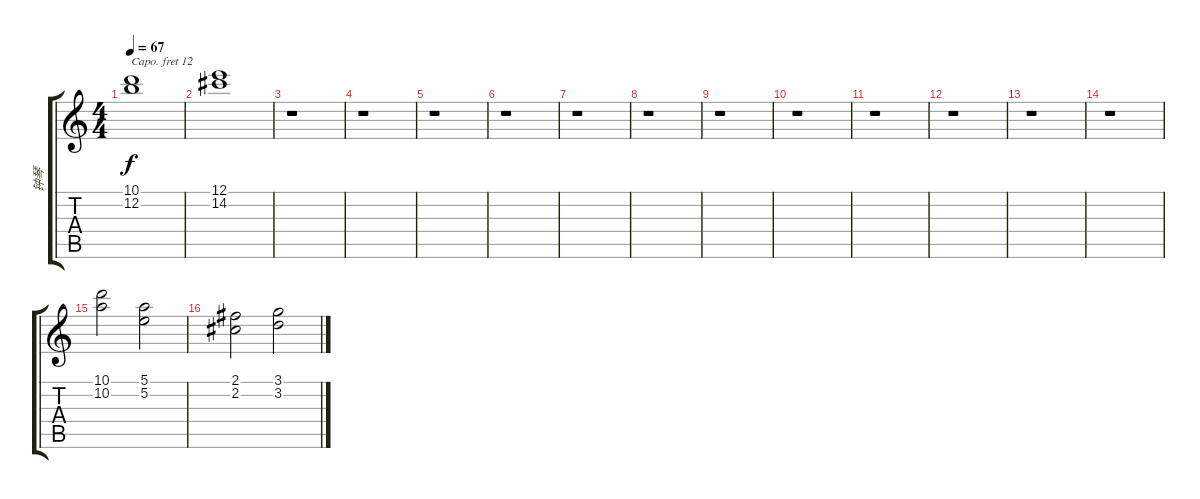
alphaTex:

\track ("钟琴" "钟琴") {instrument glockenspiel}
\staff {score tabs}
\capo 12
\tuning (E4 B3 G3 D3 A2 E2) {hide}
\ts (4 4)
\tempo 67
\clef g2
\ks c
(10.1 12.2).1{dy f} |
(12.1 14.2).1 |
r.1 |
r.1 |
r.1 |
r.1 |
r.1 |
r.1 |
r.1 |
r.1 |
r.1 |
r.1 |
r.1 |
r.1 |
(10.1 10.2).2 (5.1 5.2).2 |
(2.1 2.2).2 (3.1 3.2).2
